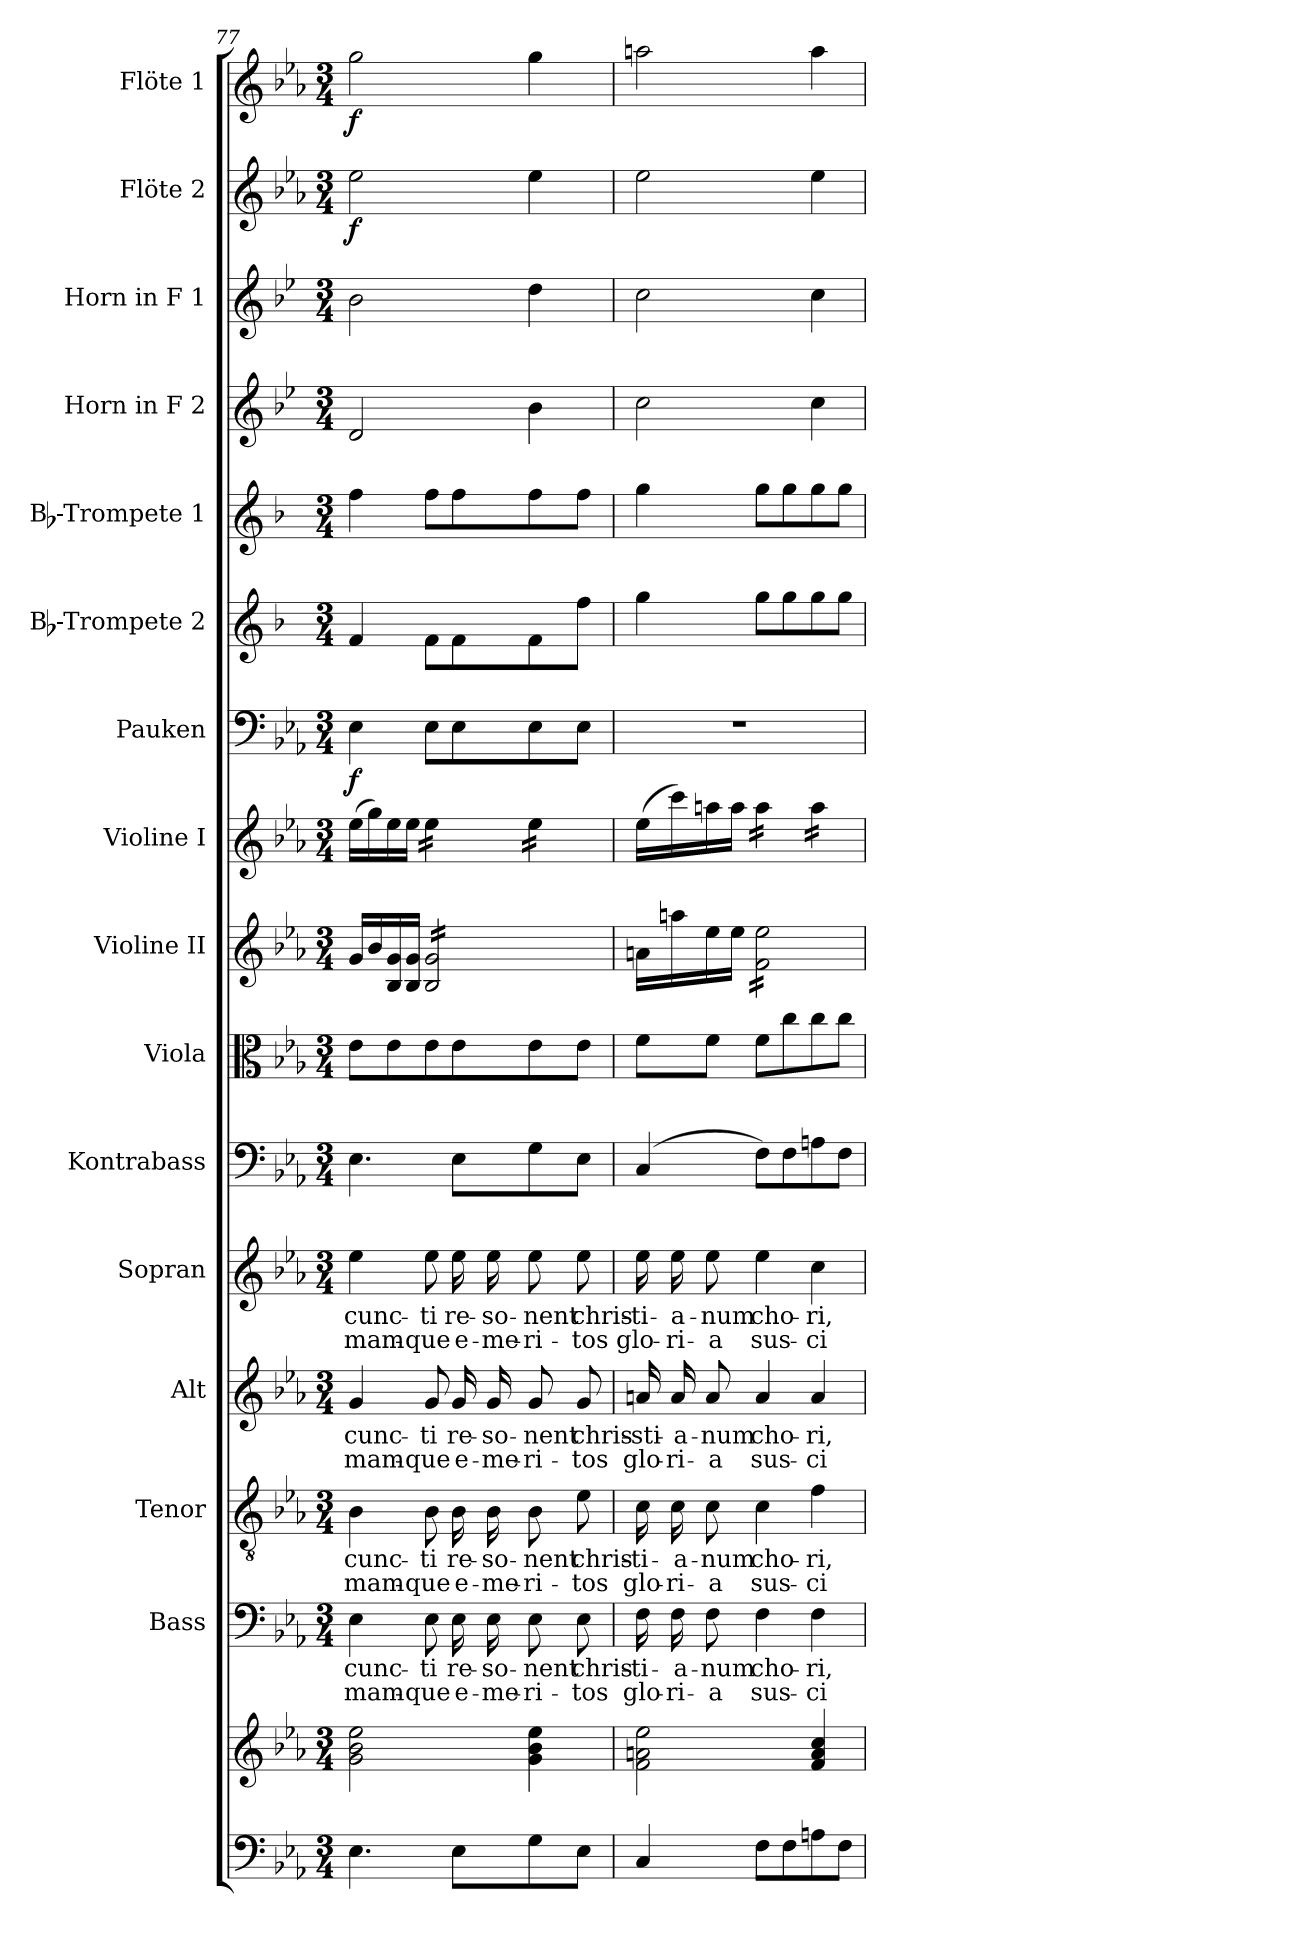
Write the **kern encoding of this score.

**kern	**kern	**kern	**text	**text	**kern	**text	**text	**kern	**text	**text	**kern	**text	**text	**kern	**kern	**kern	**kern	**kern	**dynam	**kern	**kern	**kern	**kern	**kern	**dynam	**kern	**dynam
*part16	*part16	*part15	*part15	*part15	*part14	*part14	*part14	*part13	*part13	*part13	*part12	*part12	*part12	*part11	*part10	*part9	*part8	*part7	*part7	*part6	*part5	*part4	*part3	*part2	*part2	*part1	*part1
*staff17	*staff16	*staff15	*staff15	*staff15	*staff14	*staff14	*staff14	*staff13	*staff13	*staff13	*staff12	*staff12	*staff12	*staff11	*staff10	*staff9	*staff8	*staff7	*staff7	*staff6	*staff5	*staff4	*staff3	*staff2	*staff2	*staff1	*staff1
*	*	*I"Bass	*	*	*I"Tenor	*	*	*I"Alt	*	*	*I"Sopran	*	*	*I"Kontrabass	*I"Viola	*I"Violine II	*I"Violine I	*I"Pauken	*	*I"Bb-Trompete 2	*I"Bb-Trompete 1	*I"Horn in F 2	*I"Horn in F 1	*I"Flöte 2	*	*I"Flöte 1	*
*	*	*I'B.	*	*	*I'T.	*	*	*I'A.	*	*	*I'S.	*	*	*I'Kb.	*I'Vla.	*I'Vl. II	*I'Vl. I	*I'Pk.	*	*I'Bb Trp. 2	*I'Bb Trp. 1	*	*	*I'Fl. 2	*	*I'Fl. 1	*
*clefF4	*clefG2	*clefF4	*	*	*clefGv2	*	*	*clefG2	*	*	*clefG2	*	*	*clefF4	*clefC3	*clefG2	*clefG2	*clefF4	*	*clefG2	*clefG2	*clefG2	*clefG2	*clefG2	*	*clefG2	*
*	*	*	*	*	*	*	*	*	*	*	*	*	*	*ITrd7c12	*	*	*	*	*	*ITrd1c2	*ITrd1c2	*ITrd4c7	*ITrd4c7	*	*	*	*
*k[b-e-a-]	*k[b-e-a-]	*k[b-e-a-]	*	*	*k[b-e-a-]	*	*	*k[b-e-a-]	*	*	*k[b-e-a-]	*	*	*k[b-e-a-]	*k[b-e-a-]	*k[b-e-a-]	*k[b-e-a-]	*k[b-e-a-]	*	*k[b-e-a-]	*k[b-e-a-]	*k[b-e-a-]	*k[b-e-a-]	*k[b-e-a-]	*	*k[b-e-a-]	*
*E-:	*E-:	*E-:	*	*	*E-:	*	*	*E-:	*	*	*E-:	*	*	*E-:	*E-:	*E-:	*E-:	*E-:	*	*E-:	*E-:	*E-:	*E-:	*E-:	*	*E-:	*
*M3/4	*M3/4	*M3/4	*	*	*M3/4	*	*	*M3/4	*	*	*M3/4	*	*	*M3/4	*M3/4	*M3/4	*M3/4	*M3/4	*	*M3/4	*M3/4	*M3/4	*M3/4	*M3/4	*	*M3/4	*
=77	=77	=77	=77	=77	=77	=77	=77	=77	=77	=77	=77	=77	=77	=77	=77	=77	=77	=77	=77	=77	=77	=77	=77	=77	=77	=77	=77
!	!	!	!LO:LY:b	!LO:LY:b	!	!LO:LY:b	!LO:LY:b	!	!LO:LY:b	!LO:LY:b	!	!LO:LY:b	!LO:LY:b	!	!	!	!	!	!LO:DY:b	!	!	!	!	!	!LO:DY:b	!	!LO:DY:b
4.E-\	2g\ 2b-\ 2ee-\	4E-\	cunc-	-mam-	4B-\	cunc-	-mam-	4g/	cunc-	-mam-	4ee-\	cunc-	-mam-	4.EE-\	8e-\L	16g/LL	(>16ee-\LL	4E-\	f	4e-/	4ee-\	2G/	2e-\	2ee-\	f	2gg\	f
.	.	.	.	.	.	.	.	.	.	.	.	.	.	.	.	16b-/	16gg\)	.	.	.	.	.	.	.	.	.	.
.	.	.	.	.	.	.	.	.	.	.	.	.	.	.	8e-\	16B-/ 16g/	16ee-\	.	.	.	.	.	.	.	.	.	.
.	.	.	.	.	.	.	.	.	.	.	.	.	.	.	.	16B-/ 16g/JJ	16ee-\JJ	.	.	.	.	.	.	.	.	.	.
!	!	!	!LO:LY:b	!LO:LY:b	!	!LO:LY:b	!LO:LY:b	!	!LO:LY:b	!LO:LY:b	!	!LO:LY:b	!LO:LY:b	!	!	!	!	!	!	!	!	!	!	!	!	!	!
*	*	*	*	*	*	*	*	*	*	*	*	*	*	*	*	*tremolo	*	*	*	*	*	*	*	*	*	*	*
*	*	*	*	*	*	*	*	*	*	*	*	*	*	*	*	*	*tremolo	*	*	*	*	*	*	*	*	*	*
.	.	8E-\	-ti	-que	8B-\	-ti	-que	8g/	-ti	-que	8ee-\	-ti	-que	.	8e-\	16B-/ 16g/LL	16ee-\LL	8E-\L	.	8e-\L	8ee-\L	.	.	.	.	.	.
.	.	.	.	.	.	.	.	.	.	.	.	.	.	.	.	16B-/ 16g/	16ee-\	.	.	.	.	.	.	.	.	.	.
!	!	!	!LO:LY:b	!LO:LY:b	!	!LO:LY:b	!LO:LY:b	!	!LO:LY:b	!LO:LY:b	!	!LO:LY:b	!LO:LY:b	!	!	!	!	!	!	!	!	!	!	!	!	!	!
8E-\L	.	16E-\	re-	e-	16B-\	re-	e-	16g/	re-	e-	16ee-\	re-	e-	8EE-\L	8e-\	16B-/ 16g/	16ee-\	8E-\	.	8e-\	8ee-\	.	.	.	.	.	.
!	!	!	!LO:LY:b	!LO:LY:b	!	!LO:LY:b	!LO:LY:b	!	!LO:LY:b	!LO:LY:b	!	!LO:LY:b	!LO:LY:b	!	!	!	!	!	!	!	!	!	!	!	!	!	!
.	.	16E-\	-so-	-me-	16B-\	-so-	-me-	16g/	-so-	-me-	16ee-\	-so-	-me-	.	.	16B-/ 16g/	16ee-\JJ	.	.	.	.	.	.	.	.	.	.
!	!	!	!LO:LY:b	!LO:LY:b	!	!LO:LY:b	!LO:LY:b	!	!LO:LY:b	!LO:LY:b	!	!LO:LY:b	!LO:LY:b	!	!	!	!	!	!	!	!	!	!	!	!	!	!
8G\	4g\ 4b-\ 4ee-\	8E-\	-nent	-ri-	8B-\	-nent	-ri-	8g/	-nent	-ri-	8ee-\	-nent	-ri-	8GG\	8e-\	16B-/ 16g/	16ee-\LL	8E-\	.	8e-\	8ee-\	4e-\	4g\	4ee-\	.	4gg\	.
.	.	.	.	.	.	.	.	.	.	.	.	.	.	.	.	16B-/ 16g/	16ee-\	.	.	.	.	.	.	.	.	.	.
!	!	!	!LO:LY:b	!LO:LY:b	!	!LO:LY:b	!LO:LY:b	!	!LO:LY:b	!LO:LY:b	!	!LO:LY:b	!LO:LY:b	!	!	!	!	!	!	!	!	!	!	!	!	!	!
8E-\J	.	8E-\	chris-	-tos	8e-\	chris-	-tos	8g/	chris-	-tos	8ee-\	chris-	-tos	8EE-\J	8e-\J	16B-/ 16g/	16ee-\	8E-\J	.	8ee-\J	8ee-\J	.	.	.	.	.	.
.	.	.	.	.	.	.	.	.	.	.	.	.	.	.	.	16B-/ 16g/JJ	16ee-\JJ	.	.	.	.	.	.	.	.	.	.
*	*	*	*	*	*	*	*	*	*	*	*	*	*	*	*	*	*Xtremolo	*	*	*	*	*	*	*	*	*	*
*	*	*	*	*	*	*	*	*	*	*	*	*	*	*	*	*Xtremolo	*	*	*	*	*	*	*	*	*	*	*
=78	=78	=78	=78	=78	=78	=78	=78	=78	=78	=78	=78	=78	=78	=78	=78	=78	=78	=78	=78	=78	=78	=78	=78	=78	=78	=78	=78
!	!	!	!LO:LY:b	!LO:LY:b	!	!LO:LY:b	!LO:LY:b	!	!LO:LY:b	!LO:LY:b	!	!LO:LY:b	!LO:LY:b	!	!	!	!	!	!	!	!	!	!	!	!	!	!
4C/	2f\ 2an\ 2ee-\	16F\	-ti-	glo-	16c\	-ti-	glo-	16an/	-sti-	glo-	16ee-\	-ti-	glo-	(4CC/	8f\L	16an\LL	(>16ee-\LL	2.r	.	4ff\	4ff\	2f\	2f\	2ee-\	.	2aan\	.
!	!	!	!LO:LY:b	!LO:LY:b	!	!LO:LY:b	!LO:LY:b	!	!LO:LY:b	!LO:LY:b	!	!LO:LY:b	!LO:LY:b	!	!	!	!	!	!	!	!	!	!	!	!	!	!
.	.	16F\	-a-	-ri-	16c\	-a-	-ri-	16a/	-a-	-ri-	16ee-\	-a-	-ri-	.	.	16aan\	16ccc\)	.	.	.	.	.	.	.	.	.	.
!	!	!	!LO:LY:b	!LO:LY:b	!	!LO:LY:b	!LO:LY:b	!	!LO:LY:b	!LO:LY:b	!	!LO:LY:b	!LO:LY:b	!	!	!	!	!	!	!	!	!	!	!	!	!	!
.	.	8F\	-num	-a	8c\	-num	-a	8a/	-num	-a	8ee-\	-num	-a	.	8f\J	16ee-\	16aan\	.	.	.	.	.	.	.	.	.	.
.	.	.	.	.	.	.	.	.	.	.	.	.	.	.	.	16ee-\JJ	16aa\JJ	.	.	.	.	.	.	.	.	.	.
!	!	!	!LO:LY:b	!LO:LY:b	!	!LO:LY:b	!LO:LY:b	!	!LO:LY:b	!LO:LY:b	!	!LO:LY:b	!LO:LY:b	!	!	!	!	!	!	!	!	!	!	!	!	!	!
*	*	*	*	*	*	*	*	*	*	*	*	*	*	*	*	*tremolo	*	*	*	*	*	*	*	*	*	*	*
*	*	*	*	*	*	*	*	*	*	*	*	*	*	*	*	*	*tremolo	*	*	*	*	*	*	*	*	*	*
8F\L	.	4F\	cho-	sus-	4c\	cho-	sus-	4a/	cho-	sus-	4ee-\	cho-	sus-	8FF\L)	8f\L	16f\ 16ee-\LL	16aa\LL	.	.	8ff\L	8ff\L	.	.	.	.	.	.
.	.	.	.	.	.	.	.	.	.	.	.	.	.	.	.	16f\ 16ee-\	16aa\	.	.	.	.	.	.	.	.	.	.
8F\	.	.	.	.	.	.	.	.	.	.	.	.	.	8FF\	8cc\	16f\ 16ee-\	16aa\	.	.	8ff\	8ff\	.	.	.	.	.	.
.	.	.	.	.	.	.	.	.	.	.	.	.	.	.	.	16f\ 16ee-\	16aa\JJ	.	.	.	.	.	.	.	.	.	.
!	!	!	!LO:LY:b	!LO:LY:b	!	!LO:LY:b	!LO:LY:b	!	!LO:LY:b	!LO:LY:b	!	!LO:LY:b	!LO:LY:b	!	!	!	!	!	!	!	!	!	!	!	!	!	!
8An\	4f/ 4a/ 4cc/	4F\	-ri,	-ci-	4f\	-ri,	-ci-	4a/	-ri,	-ci-	4cc\	-ri,	-ci-	8AAn\	8cc\	16f\ 16ee-\	16aa\LL	.	.	8ff\	8ff\	4f\	4f\	4ee-\	.	4aa\	.
.	.	.	.	.	.	.	.	.	.	.	.	.	.	.	.	16f\ 16ee-\	16aa\	.	.	.	.	.	.	.	.	.	.
8F\J	.	.	.	.	.	.	.	.	.	.	.	.	.	8FF\J	8cc\J	16f\ 16ee-\	16aa\	.	.	8ff\J	8ff\J	.	.	.	.	.	.
.	.	.	.	.	.	.	.	.	.	.	.	.	.	.	.	16f\ 16ee-\JJ	16aa\JJ	.	.	.	.	.	.	.	.	.	.
*	*	*	*	*	*	*	*	*	*	*	*	*	*	*	*	*	*Xtremolo	*	*	*	*	*	*	*	*	*	*
*	*	*	*	*	*	*	*	*	*	*	*	*	*	*	*	*Xtremolo	*	*	*	*	*	*	*	*	*	*	*
=	=	=	=	=	=	=	=	=	=	=	=	=	=	=	=	=	=	=	=	=	=	=	=	=	=	=	=
*-	*-	*-	*-	*-	*-	*-	*-	*-	*-	*-	*-	*-	*-	*-	*-	*-	*-	*-	*-	*-	*-	*-	*-	*-	*-	*-	*-
